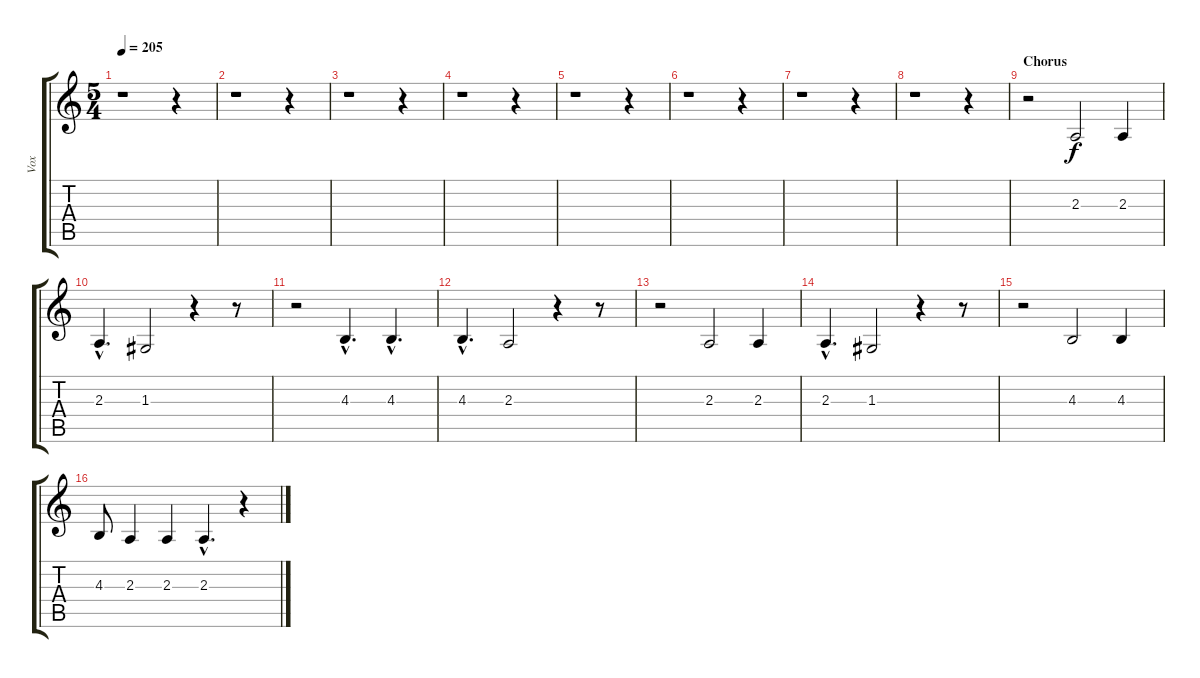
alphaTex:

\track ("Vox" "Vox") {instrument lead3calliope}
\staff {score tabs}
\tuning (E4 B3 G3 D3 A2 E2) {hide}
\ts (5 4)
\tempo 205
\clef g2
\ks c
r.1{dy f} r.4 |
r.1 r.4 |
r.1 r.4 |
r.1 r.4 |
r.1 r.4 |
r.1 r.4 |
r.1 r.4 |
r.1 r.4 |
\section ("" "Chorus")
r.2 2.3.2 2.3.4 |
2.3{hac}.4{d} 1.3.2 r.4 r.8 |
r.2 4.3{hac}.4{d} 4.3{hac}.4{d} |
4.3{hac}.4{d} 2.3.2 r.4 r.8 |
r.2 2.3.2 2.3.4 |
2.3{hac}.4{d} 1.3.2 r.4 r.8 |
r.2 4.3.2 4.3.4 |
4.3.8 2.3.4 2.3.4 2.3{hac}.4{d} r.4
